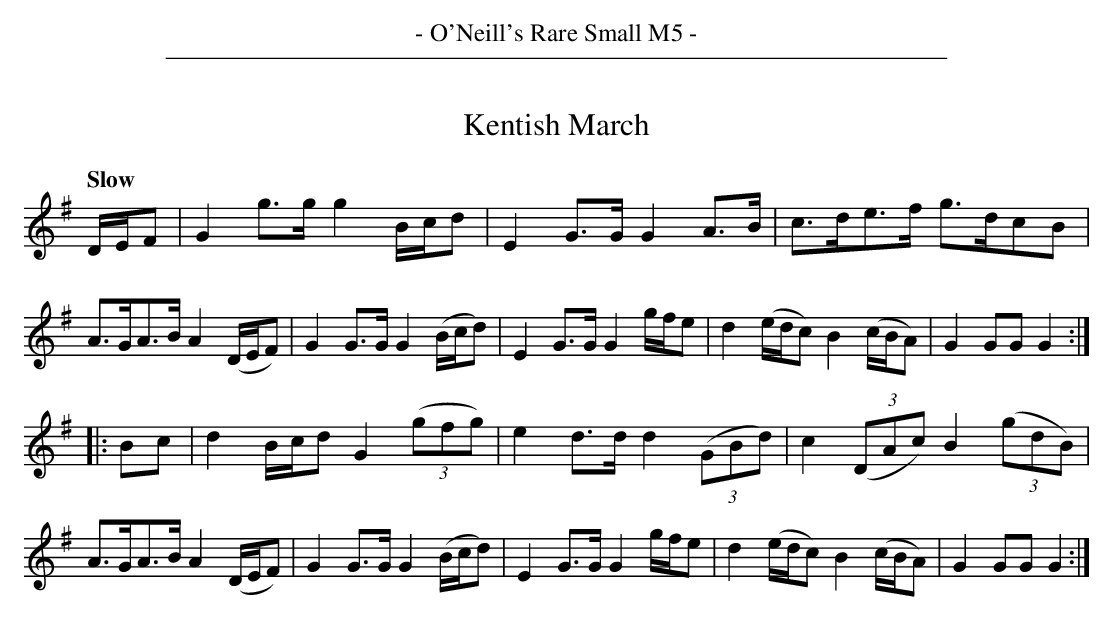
X:1
T: Kentish March
Q: "Slow"
M: CJ
L: 1/8
K: G
D/E/F |\
G2 g>g g2 B/c/d | E2 G>G G2 A>B | c>de>f g>dcB | A>GA>B A2 (D/E/F) |\
G2 G>G G2 (B/c/d) | E2 G>G G2 g/f/e | d2 (e/d/c) B2 (c/B/A) | G2 GG G2 ::
Bc |\
d2 B/c/d G2 (3(gfg) | e2 d>d d2 (3(GBd) | c2 (3(DAc) B2 (3(gdB) | A>GA>B A2 (D/E/F) |\
G2 G>G G2 (B/c/d) | E2 G>G G2 g/f/e | d2 (e/d/c) B2 (c/B/A) | G2 GG G2 :|
